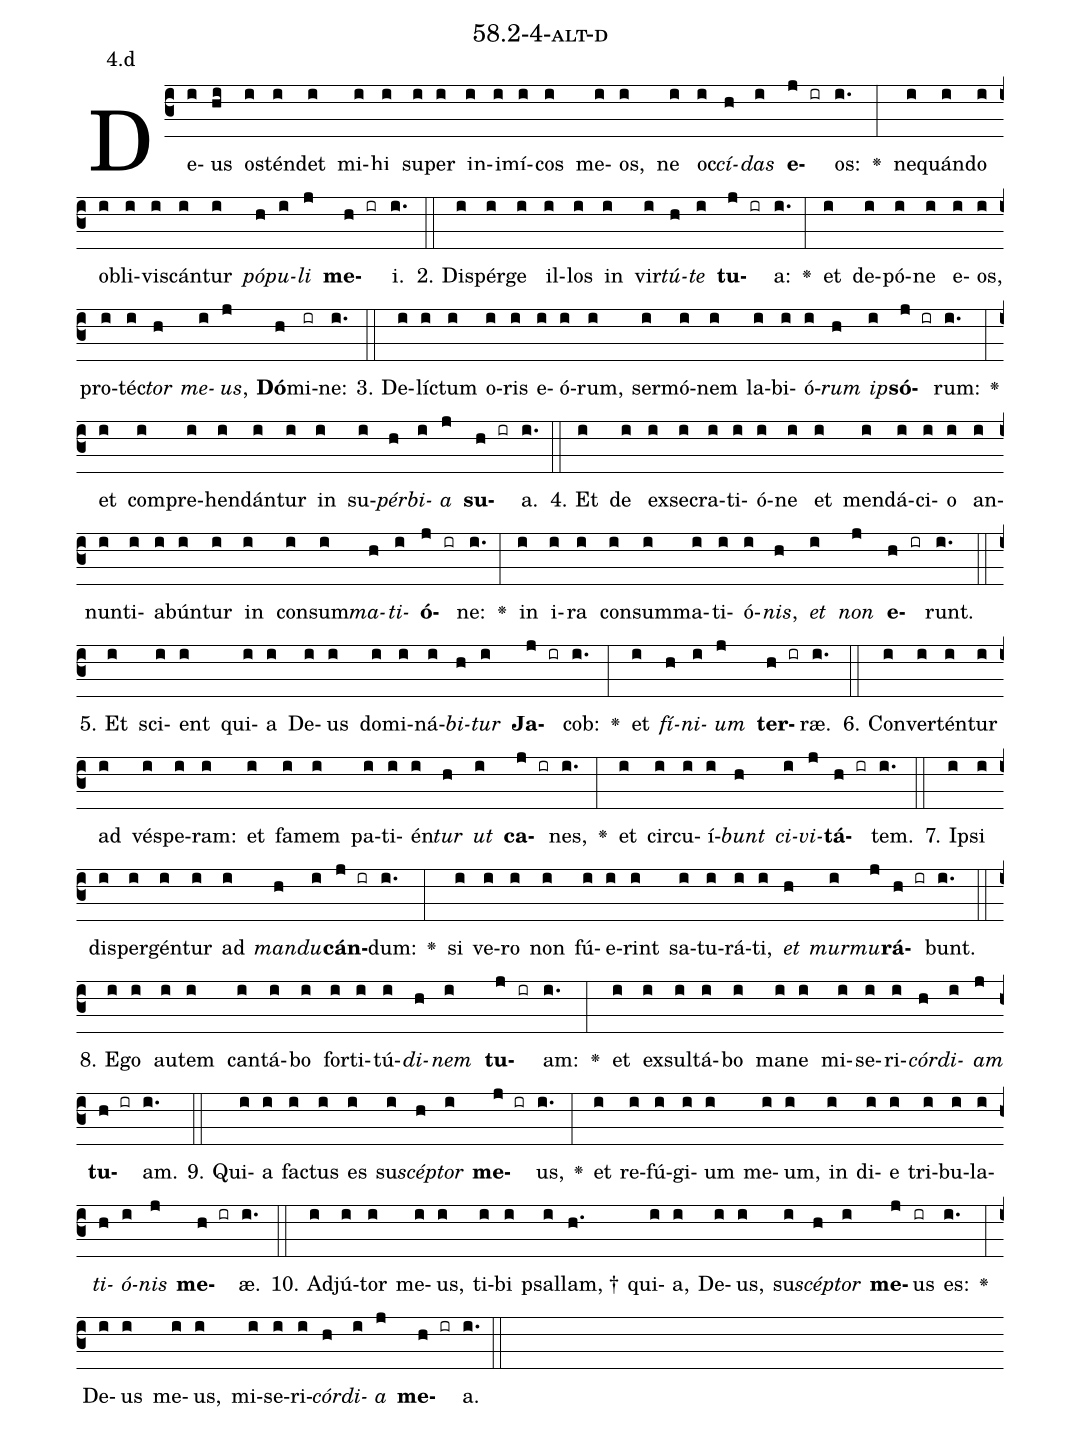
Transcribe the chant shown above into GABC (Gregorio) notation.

name: 58.2-4-alt-d;
annotation: 4.d;
%%
(c3)De(i)us(hi) os(i)tén(i)det(i) mi(i)hi(i) su(i)per(i) in(i)i(i)mí(i)cos(i) me(i)os,(i) ne(i) oc(i)<i>cí</i>(h)<i>das</i>(i) <b>e</b>(j ir)os:(i.) <v>\greheightstar</v>(:) ne(i)quán(i)do(i) ob(i)li(i)vis(i)cán(i)tur(i) <i>pó</i>(h)<i>pu</i>(i)<i>li</i>(j) <b>me</b>(h ir)i.(i.) (::)
2. Di(i)spér(i)ge(i) il(i)los(i) in(i) vir(i)<i>tú</i>(h)<i>te</i>(i) <b>tu</b>(j ir)a:(i.) <v>\greheightstar</v>(:) et(i) de(i)pó(i)ne(i) e(i)os,(i) pro(i)téc(i)<i>tor</i>(h) <i>me</i>(i)<i>us</i>,(j) <b>Dó</b>(h)mi(ir)ne:(i.) (::)
3. De(i)líc(i)tum(i) o(i)ris(i) e(i)ó(i)rum,(i) ser(i)mó(i)nem(i) la(i)bi(i)ó(i)<i>rum</i>(h) <i>ip</i>(i)<b>só</b>(j ir)rum:(i.) <v>\greheightstar</v>(:) et(i) com(i)pre(i)hen(i)dán(i)tur(i) in(i) su(i)<i>pér</i>(h)<i>bi</i>(i)<i>a</i>(j) <b>su</b>(h ir)a.(i.) (::)
4. Et(i) de(i) ex(i)se(i)cra(i)ti(i)ó(i)ne(i) et(i) men(i)dá(i)ci(i)o(i) an(i)nun(i)ti(i)a(i)bún(i)tur(i) in(i) con(i)sum(i)<i>ma</i>(h)<i>ti</i>(i)<b>ó</b>(j ir)ne:(i.) <v>\greheightstar</v>(:) in(i) i(i)ra(i) con(i)sum(i)ma(i)ti(i)ó(i)<i>nis</i>,(h) <i>et</i>(i) <i>non</i>(j) <b>e</b>(h ir)runt.(i.) (::)
5. Et(i) sci(i)ent(i) qui(i)a(i) De(i)us(i) do(i)mi(i)ná(i)<i>bi</i>(h)<i>tur</i>(i) <b>Ja</b>(j ir)cob:(i.) <v>\greheightstar</v>(:) et(i) <i>fí</i>(h)<i>ni</i>(i)<i>um</i>(j) <b>ter</b>(h ir)ræ.(i.) (::)
6. Con(i)ver(i)tén(i)tur(i) ad(i) vés(i)pe(i)ram:(i) et(i) fa(i)mem(i) pa(i)ti(i)én(i)<i>tur</i>(h) <i>ut</i>(i) <b>ca</b>(j ir)nes,(i.) <v>\greheightstar</v>(:) et(i) cir(i)cu(i)í(i)<i>bunt</i>(h) <i>ci</i>(i)<i>vi</i>(j)<b>tá</b>(h ir)tem.(i.) (::)
7. Ip(i)si(i) di(i)sper(i)gén(i)tur(i) ad(i) <i>man</i>(h)<i>du</i>(i)<b>cán</b>(j ir)dum:(i.) <v>\greheightstar</v>(:) si(i) ve(i)ro(i) non(i) fú(i)e(i)rint(i) sa(i)tu(i)rá(i)ti,(i) <i>et</i>(h) <i>mur</i>(i)<i>mu</i>(j)<b>rá</b>(h ir)bunt.(i.) (::)
8. E(i)go(i) au(i)tem(i) can(i)tá(i)bo(i) for(i)ti(i)tú(i)<i>di</i>(h)<i>nem</i>(i) <b>tu</b>(j ir)am:(i.) <v>\greheightstar</v>(:) et(i) ex(i)sul(i)tá(i)bo(i) ma(i)ne(i) mi(i)se(i)ri(i)<i>cór</i>(h)<i>di</i>(i)<i>am</i>(j) <b>tu</b>(h ir)am.(i.) (::)
9. Qui(i)a(i) fac(i)tus(i) es(i) su(i)<i>scép</i>(h)<i>tor</i>(i) <b>me</b>(j ir)us,(i.) <v>\greheightstar</v>(:) et(i) re(i)fú(i)gi(i)um(i) me(i)um,(i) in(i) di(i)e(i) tri(i)bu(i)la(i)<i>ti</i>(h)<i>ó</i>(i)<i>nis</i>(j) <b>me</b>(h ir)æ.(i.) (::)
10. Ad(i)jú(i)tor(i) me(i)us,(i) ti(i)bi(i) psal(i)lam, †(h.) qui(i)a,(i) De(i)us,(i) su(i)<i>scép</i>(h)<i>tor</i>(i) <b>me</b>(j)us(ir) es:(i.) <v>\greheightstar</v>(:) De(i)us(i) me(i)us,(i) mi(i)se(i)ri(i)<i>cór</i>(h)<i>di</i>(i)<i>a</i>(j) <b>me</b>(h ir)a.(i.) (::)
